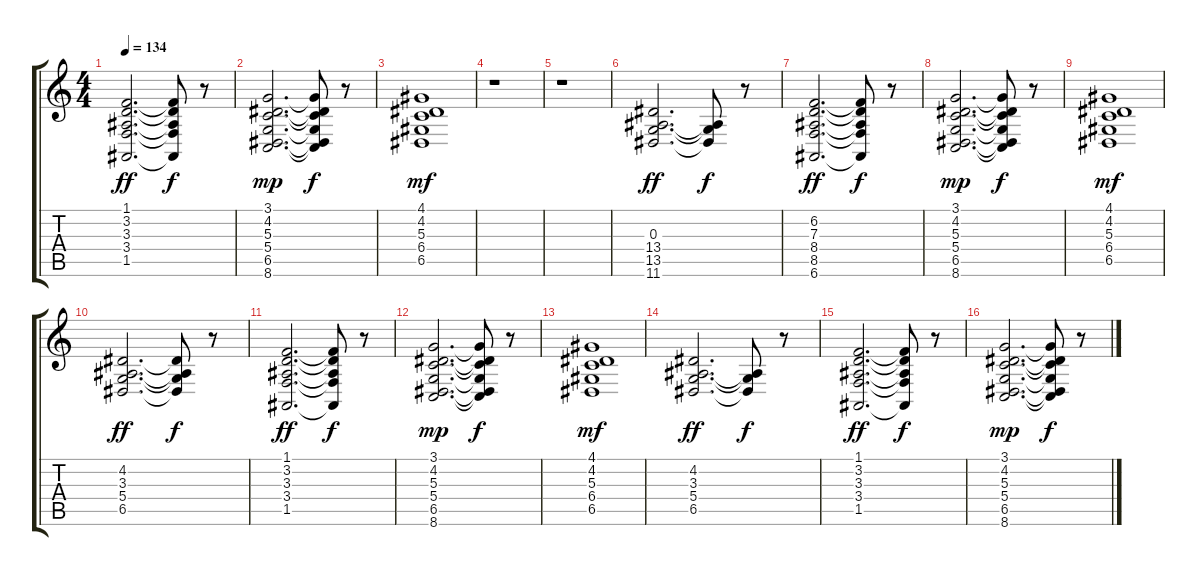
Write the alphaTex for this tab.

\track "" {instrument electricgrandpiano}
\staff {score tabs}
\tuning (E4 B3 G3 D3 A2 E2) {hide}
\ts (4 4)
\tempo 134
\clef g2
\ks c
(1.1 3.2 3.3 3.4 1.5).2{d dy ff} (1.1{t} 3.2{t} 3.3{t} 3.4{t} 1.5{t}).8{dy f} r.8 |
(3.1 4.2 5.3 5.4 6.5 8.6).2{d dy mp} (3.1{t} 4.2{t} 5.3{t} 5.4{t} 6.5{t} 8.6{t}).8{dy f} r.8 |
(4.1 4.2 5.3 6.4 6.5).1{dy mf} |
r.1 |
r.1 |
(0.3 13.4 13.5 11.6).2{d dy ff} (0.3{t} 13.5{t} 11.6{t}).8{dy f} r.8 |
(6.2 7.3 8.4 8.5 6.6).2{d dy ff} (6.2{t} 7.3{t} 8.4{t} 8.5{t} 6.6{t}).8{dy f} r.8 |
(3.1 4.2 5.3 5.4 6.5 8.6).2{d dy mp} (3.1{t} 4.2{t} 5.3{t} 5.4{t} 6.5{t} 8.6{t}).8{dy f} r.8 |
(4.1 4.2 5.3 6.4 6.5).1{dy mf} |
(4.2 3.3 5.4 6.5).2{d dy ff} (4.2{t} 3.3{t} 5.4{t} 6.5{t}).8{dy f} r.8 |
(1.1 3.2 3.3 3.4 1.5).2{d dy ff} (1.1{t} 3.2{t} 3.3{t} 3.4{t} 1.5{t}).8{dy f} r.8 |
(3.1 4.2 5.3 5.4 6.5 8.6).2{d dy mp} (3.1{t} 4.2{t} 5.3{t} 5.4{t} 6.5{t} 8.6{t}).8{dy f} r.8 |
(4.1 4.2 5.3 6.4 6.5).1{dy mf} |
(4.2 3.3 5.4 6.5).2{d dy ff} (3.3{t} 5.4{t} 6.5{t}).8{dy f} r.8 |
(1.1 3.2 3.3 3.4 1.5).2{d dy ff} (1.1{t} 3.2{t} 3.3{t} 3.4{t} 1.5{t}).8{dy f} r.8 |
(3.1 4.2 5.3 5.4 6.5 8.6).2{d dy mp} (3.1{t} 4.2{t} 5.3{t} 5.4{t} 6.5{t} 8.6{t}).8{dy f} r.8
